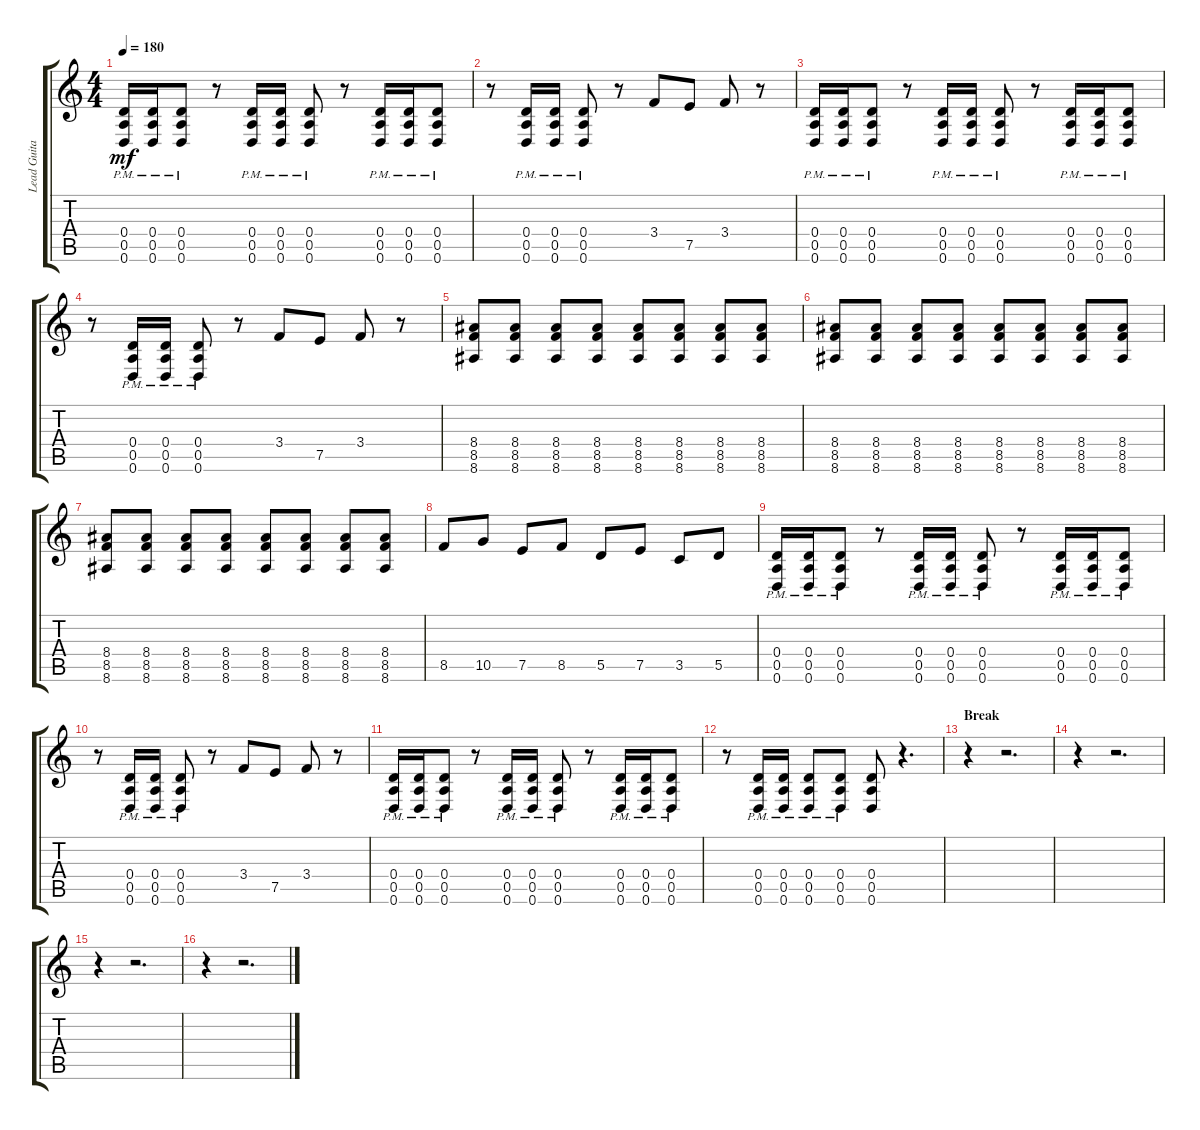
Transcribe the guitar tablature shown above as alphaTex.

\track ("Lead Guitar" "Lead Guita") {instrument distortionguitar}
\staff {score tabs}
\tuning (E4 B3 G3 D3 A2 D2) {hide}
\ts (4 4)
\tempo 180
\clef g2
\ks c
(0.4{pm} 0.5{pm} 0.6{pm}).16{dy mf} (0.4{pm} 0.5{pm} 0.6{pm}).16 (0.4{pm} 0.5{pm} 0.6{pm}).8 r.8 (0.4{pm} 0.5{pm} 0.6{pm}).16 (0.4{pm} 0.5{pm} 0.6{pm}).16 (0.4{pm} 0.5{pm} 0.6{pm}).8 r.8 (0.4{pm} 0.5{pm} 0.6{pm}).16 (0.4{pm} 0.5{pm} 0.6{pm}).16 (0.4{pm} 0.5{pm} 0.6{pm}).8 |
r.8 (0.4{pm} 0.5{pm} 0.6{pm}).16 (0.4{pm} 0.5{pm} 0.6{pm}).16 (0.4{pm} 0.5{pm} 0.6{pm}).8 r.8 3.4.8 7.5.8 3.4.8 r.8 |
(0.4{pm} 0.5{pm} 0.6{pm}).16 (0.4{pm} 0.5{pm} 0.6{pm}).16 (0.4{pm} 0.5{pm} 0.6{pm}).8 r.8 (0.4{pm} 0.5{pm} 0.6{pm}).16 (0.4{pm} 0.5{pm} 0.6{pm}).16 (0.4{pm} 0.5{pm} 0.6{pm}).8 r.8 (0.4{pm} 0.5{pm} 0.6{pm}).16 (0.4{pm} 0.5{pm} 0.6{pm}).16 (0.4{pm} 0.5{pm} 0.6{pm}).8 |
r.8 (0.4{pm} 0.5{pm} 0.6{pm}).16 (0.4{pm} 0.5{pm} 0.6{pm}).16 (0.4{pm} 0.5{pm} 0.6{pm}).8 r.8 3.4.8 7.5.8 3.4.8 r.8 |
(8.4 8.5 8.6).8 (8.4 8.5 8.6).8 (8.4 8.5 8.6).8 (8.4 8.5 8.6).8 (8.4 8.5 8.6).8 (8.4 8.5 8.6).8 (8.4 8.5 8.6).8 (8.4 8.5 8.6).8 |
(8.4 8.5 8.6).8 (8.4 8.5 8.6).8 (8.4 8.5 8.6).8 (8.4 8.5 8.6).8 (8.4 8.5 8.6).8 (8.4 8.5 8.6).8 (8.4 8.5 8.6).8 (8.4 8.5 8.6).8 |
(8.4 8.5 8.6).8 (8.4 8.5 8.6).8 (8.4 8.5 8.6).8 (8.4 8.5 8.6).8 (8.4 8.5 8.6).8 (8.4 8.5 8.6).8 (8.4 8.5 8.6).8 (8.4 8.5 8.6).8 |
8.5.8 10.5.8 7.5.8 8.5.8 5.5.8 7.5.8 3.5.8 5.5.8 |
(0.4{pm} 0.5{pm} 0.6{pm}).16 (0.4{pm} 0.5{pm} 0.6{pm}).16 (0.4{pm} 0.5{pm} 0.6{pm}).8 r.8 (0.4{pm} 0.5{pm} 0.6{pm}).16 (0.4{pm} 0.5{pm} 0.6{pm}).16 (0.4{pm} 0.5{pm} 0.6{pm}).8 r.8 (0.4{pm} 0.5{pm} 0.6{pm}).16 (0.4{pm} 0.5{pm} 0.6{pm}).16 (0.4{pm} 0.5{pm} 0.6{pm}).8 |
r.8 (0.4{pm} 0.5{pm} 0.6{pm}).16 (0.4{pm} 0.5{pm} 0.6{pm}).16 (0.4{pm} 0.5{pm} 0.6{pm}).8 r.8 3.4.8 7.5.8 3.4.8 r.8 |
(0.4{pm} 0.5{pm} 0.6{pm}).16 (0.4{pm} 0.5{pm} 0.6{pm}).16 (0.4{pm} 0.5{pm} 0.6{pm}).8 r.8 (0.4{pm} 0.5{pm} 0.6{pm}).16 (0.4{pm} 0.5{pm} 0.6{pm}).16 (0.4{pm} 0.5{pm} 0.6{pm}).8 r.8 (0.4{pm} 0.5{pm} 0.6{pm}).16 (0.4{pm} 0.5{pm} 0.6{pm}).16 (0.4{pm} 0.5{pm} 0.6{pm}).8 |
r.8 (0.4{pm} 0.5{pm} 0.6{pm}).16 (0.4{pm} 0.5{pm} 0.6{pm}).16 (0.4{pm} 0.5{pm} 0.6{pm}).8 (0.4{pm} 0.5{pm} 0.6{pm}).8 (0.4 0.5 0.6).8 r.4{d} |
\section ("" "Break")
r.4 r.2{d} |
r.4 r.2{d} |
r.4 r.2{d} |
r.4 r.2{d}
